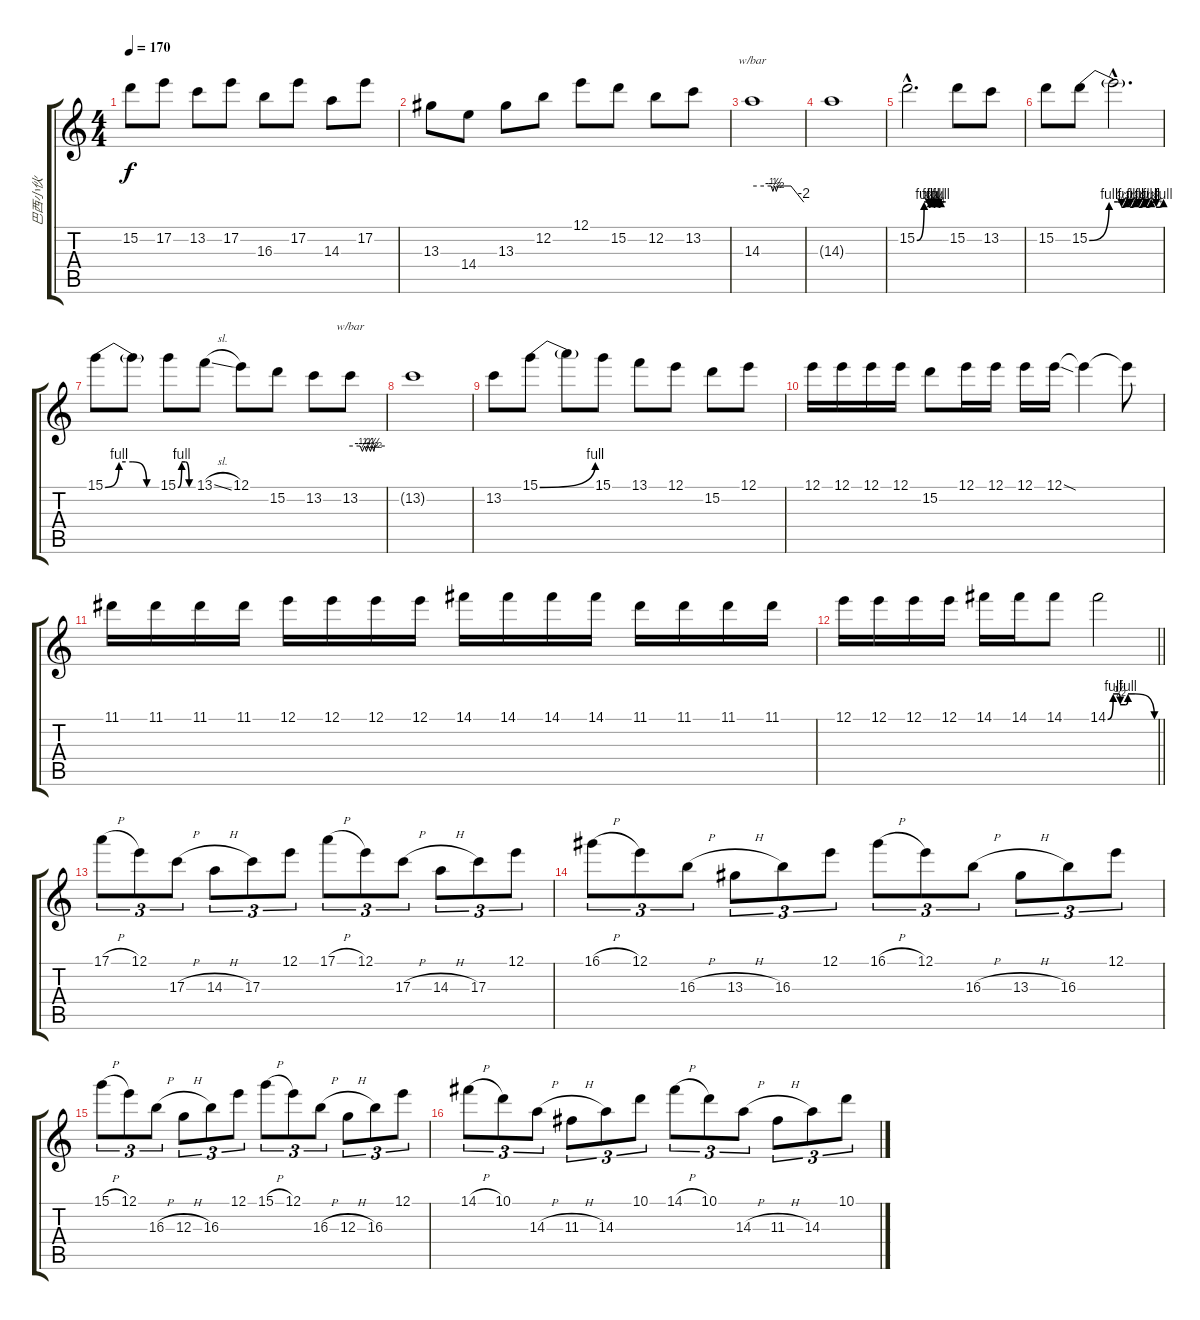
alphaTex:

\track ("巴西小伙" "巴西小伙") {instrument overdrivenguitar}
\staff {score tabs}
\tuning (E4 B3 G3 D3 A2 E2) {hide}
\ts (4 4)
\tempo 170
\clef g2
\ks c
15.2.8{dy f} 17.2.8 13.2.8 17.2.8 16.3.8 17.2.8 14.3.8 17.2.8 |
13.3.8 14.4.8 13.3.8 12.2.8 12.1.8 15.2.8 12.2.8 13.2.8 |
14.3.1{tbe (custom default 0 0 22 0 24 -2 26 0 28 -2 30 0 38 0 45 0 60 -8)} |
14.3{t}.1 |
15.2{be (custom 0 0 15 4 21 4 25 3 29 4 35 3 39 4 45 3 50 4 60 4) hac}.2{d} 15.2.8 13.2.8 |
15.2.8 15.2{be (custom 0 0 16 4 23 4 26 3 30 4 33 3 37 4 40 3 44 4 46 3 50 4 54 3 60 4)}.8 15.2{hac t}.2{d} |
15.1{be (custom 0 0 15 4 30 4 45 0 60 0)}.8 15.1{t}.8 15.1{be (custom 0 0 15 4 30 4 45 0 60 0)}.8 13.1{sl}.8 12.1.8 15.2.8 13.2.8 13.2.8{tbe (custom default 0 0 17 0 21 -2 25 0 28 -2 31 0 35 -2 38 0 41 -2 43 0 60 0)} |
13.2{t}.1 |
13.2.8 15.1{be (bend 0 0 60 4)}.8 15.1{t}.8 15.1.8 13.1.8 12.1.8 15.2.8 12.1.8 |
12.1.16 12.1.16 12.1.16 12.1.16 15.2.8 12.1.16 12.1.16 12.1.16 12.1{sod}.16 12.1{t}.4 12.1{t}.8 |
11.1.16 11.1.16 11.1.16 11.1.16 12.1.16 12.1.16 12.1.16 12.1.16 14.1.16 14.1.16 14.1.16 14.1.16 11.1.16 11.1.16 11.1.16 11.1.16 |
\barLineRight lightlight
12.1.16 12.1.16 12.1.16 12.1.16 14.1.16 14.1.16 14.1.8 14.1{be (custom 0 0 7 4 14 4 16 2 23 2 26 4 35 4 60 0)}.2 |
17.1{h}.8{tu (3 2)} 12.1.8{tu (3 2)} 17.3{h}.8{tu (3 2)} 14.3{h}.8{tu (3 2)} 17.3.8{tu (3 2)} 12.1.8{tu (3 2)} 17.1{h}.8{tu (3 2)} 12.1.8{tu (3 2)} 17.3{h}.8{tu (3 2)} 14.3{h}.8{tu (3 2)} 17.3.8{tu (3 2)} 12.1.8{tu (3 2)} |
16.1{h}.8{tu (3 2)} 12.1.8{tu (3 2)} 16.3{h}.8{tu (3 2)} 13.3{h}.8{tu (3 2)} 16.3.8{tu (3 2)} 12.1.8{tu (3 2)} 16.1{h}.8{tu (3 2)} 12.1.8{tu (3 2)} 16.3{h}.8{tu (3 2)} 13.3{h}.8{tu (3 2)} 16.3.8{tu (3 2)} 12.1.8{tu (3 2)} |
15.1{h}.8{tu (3 2)} 12.1.8{tu (3 2)} 16.3{h}.8{tu (3 2)} 12.3{h}.8{tu (3 2)} 16.3.8{tu (3 2)} 12.1.8{tu (3 2)} 15.1{h}.8{tu (3 2)} 12.1.8{tu (3 2)} 16.3{h}.8{tu (3 2)} 12.3{h}.8{tu (3 2)} 16.3.8{tu (3 2)} 12.1.8{tu (3 2)} |
14.1{h}.8{tu (3 2)} 10.1.8{tu (3 2)} 14.3{h}.8{tu (3 2)} 11.3{h}.8{tu (3 2)} 14.3.8{tu (3 2)} 10.1.8{tu (3 2)} 14.1{h}.8{tu (3 2)} 10.1.8{tu (3 2)} 14.3{h}.8{tu (3 2)} 11.3{h}.8{tu (3 2)} 14.3.8{tu (3 2)} 10.1.8{tu (3 2)}
